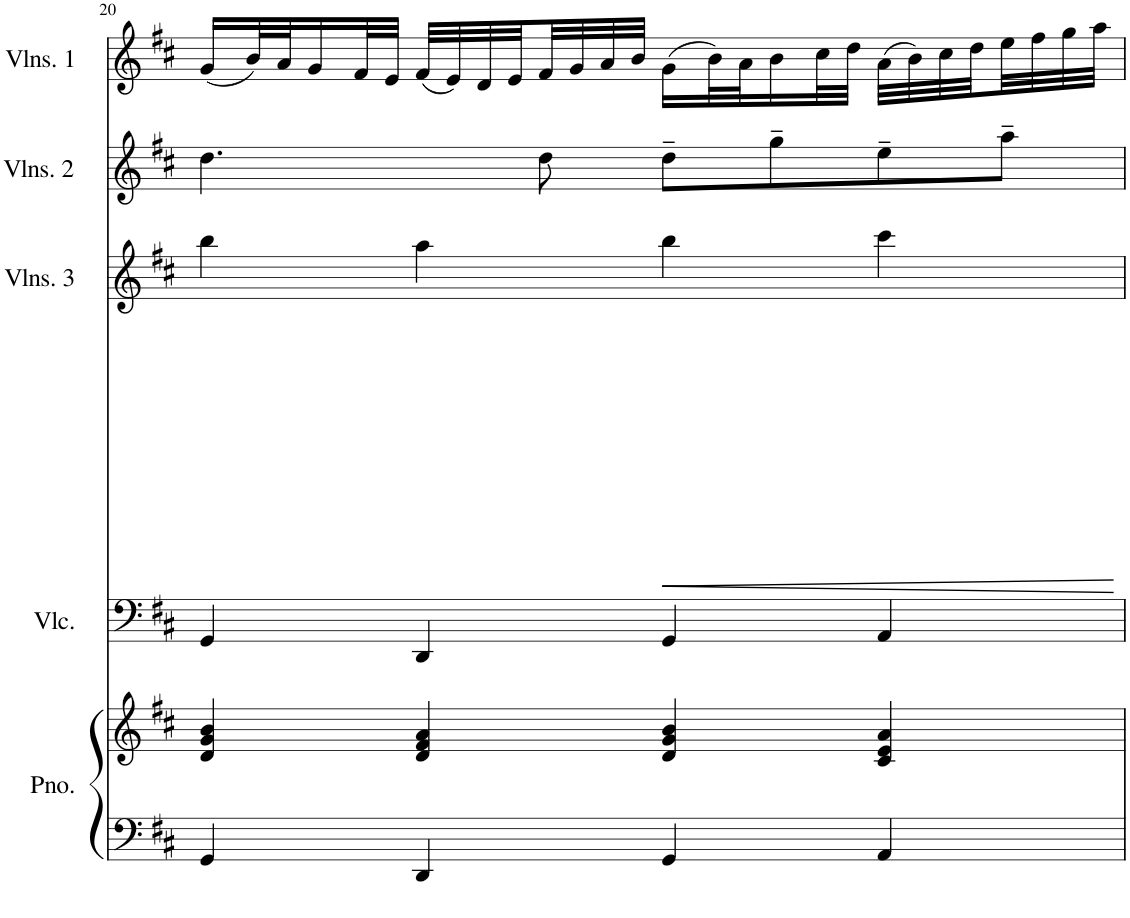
**kern	**kern	**kern	**kern	**dynam	**kern	**kern
*part5	*part5	*part4	*part3	*part3	*part2	*part1
*staff6	*staff5	*staff4	*staff3	*staff3	*staff2	*staff1
*I"Piano	*	*I"Violoncello	*I"Violins 3	*	*I"Violins 2	*I"Violins 1
*I'Pno.	*	*I'Vlc.	*I'Vlns. 3	*	*I'Vlns. 2	*I'Vlns. 1
!!LO:PB:g=z
*clefF4	*clefG2	*clefF4	*clefG2	*	*clefG2	*clefG2
*k[f#c#]	*k[f#c#]	*k[f#c#]	*k[f#c#]	*	*k[f#c#]	*k[f#c#]
*M4/4	*M4/4	*M4/4	*M4/4	*	*M4/4	*M4/4
=20	=20	=20	=20	=20	=20	=20
4GG/	4d/ 4g/ 4b/	4GG/	4bb\	.	4.dd\	(16g/LL
.	.	.	.	.	.	32b/L)
.	.	.	.	.	.	32a/J
.	.	.	.	.	.	16g/
.	.	.	.	.	.	32f#/L
.	.	.	.	.	.	32e/JJJ
4DD/	4d/ 4f#/ 4a/	4DD/	4aa\	.	.	(32f#/LLL
.	.	.	.	.	.	32e/)
.	.	.	.	.	.	32d/
.	.	.	.	.	.	32e/
.	.	.	.	.	8dd\	32f#/
.	.	.	.	.	.	32g/
.	.	.	.	.	.	32a/
.	.	.	.	.	.	32b/JJJ
!	!	!	!	!LO:HP:b	!	!
4GG/	4d/ 4g/ 4b/	4GG/	4bb\	<	8dd~\L	(16g\LL
.	.	.	.	.	.	32b\L)
.	.	.	.	.	.	32a\J
.	.	.	.	.	8gg~\	16b\
.	.	.	.	.	.	32cc#\L
.	.	.	.	.	.	32dd\JJJ
4AA/	4c#/ 4e/ 4a/	4AA/	4ccc#\	.	8ee~\	(32a\LLL
.	.	.	.	.	.	32b\)
.	.	.	.	.	.	32cc#\
.	.	.	.	.	.	32dd\
.	.	.	.	.	8aa~\J	32ee\
.	.	.	.	.	.	32ff#\
.	.	.	.	.	.	32gg\
.	.	.	.	.	.	32aa\JJJ
.	.	.	.	[	.	.
=	=	=	=	=	=	=
*-	*-	*-	*-	*-	*-	*-
